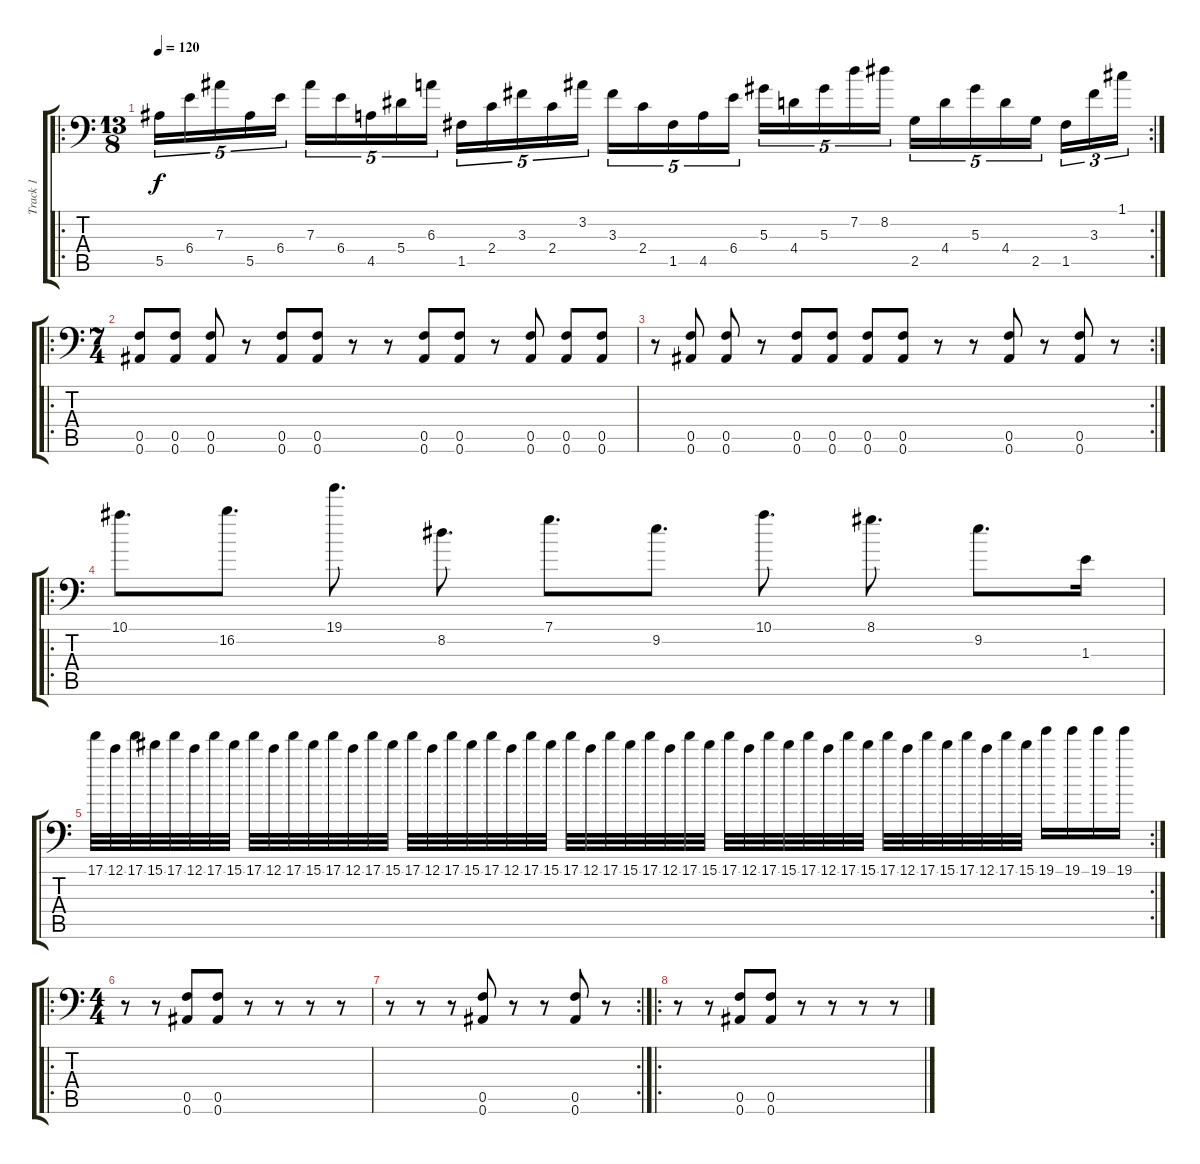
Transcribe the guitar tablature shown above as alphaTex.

\track ("Track 1" "Track 1") {instrument distortionguitar}
\staff {score tabs}
\tuning (C4 G3 Eb3 Bb2 F2 Bb1) {hide}
\ro
\rc 2
\ts (13 8)
\tempo 120
\clef f4
\ks c
5.5.16{tu (5 4) dy f} 6.4.16{tu (5 4)} 7.3.16{tu (5 4)} 5.5.16{tu (5 4)} 6.4.16{tu (5 4)} 7.3.16{tu (5 4)} 6.4.16{tu (5 4)} 4.5.16{tu (5 4)} 5.4.16{tu (5 4)} 6.3.16{tu (5 4)} 1.5.16{tu (5 4)} 2.4.16{tu (5 4)} 3.3.16{tu (5 4)} 2.4.16{tu (5 4)} 3.2.16{tu (5 4)} 3.3.16{tu (5 4)} 2.4.16{tu (5 4)} 1.5.16{tu (5 4)} 4.5.16{tu (5 4)} 6.4.16{tu (5 4)} 5.3.16{tu (5 4)} 4.4.16{tu (5 4)} 5.3.16{tu (5 4)} 7.2.16{tu (5 4)} 8.2.16{tu (5 4)} 2.5.16{tu (5 4)} 4.4.16{tu (5 4)} 5.3.16{tu (5 4)} 4.4.16{tu (5 4)} 2.5.16{tu (5 4)} 1.5.16{tu (3 2)} 3.3.16{tu (3 2)} 1.1.16{tu (3 2)} |
\ro
\ts (7 4)
(0.5 0.6).8 (0.5 0.6).8 (0.5 0.6).8 r.8 (0.5 0.6).8 (0.5 0.6).8 r.8 r.8 (0.5 0.6).8 (0.5 0.6).8 r.8 (0.5 0.6).8 (0.5 0.6).8 (0.5 0.6).8 |
\rc 2
r.8 (0.5 0.6).8 (0.5 0.6).8 r.8 (0.5 0.6).8 (0.5 0.6).8 (0.5 0.6).8 (0.5 0.6).8 r.8 r.8 (0.5 0.6).8 r.8 (0.5 0.6).8 r.8 |
\ro
10.1.8{d} 16.2.8{d} 19.1.8{d} 8.2.8{d} 7.1.8{d} 9.2.8{d} 10.1.8{d} 8.1.8{d} 9.2.8{d} 1.3.16 |
\rc 2
17.1.32 12.1.32 17.1.32 15.1.32 17.1.32 12.1.32 17.1.32 15.1.32 17.1.32 12.1.32 17.1.32 15.1.32 17.1.32 12.1.32 17.1.32 15.1.32 17.1.32 12.1.32 17.1.32 15.1.32 17.1.32 12.1.32 17.1.32 15.1.32 17.1.32 12.1.32 17.1.32 15.1.32 17.1.32 12.1.32 17.1.32 15.1.32 17.1.32 12.1.32 17.1.32 15.1.32 17.1.32 12.1.32 17.1.32 15.1.32 17.1.32 12.1.32 17.1.32 15.1.32 17.1.32 12.1.32 17.1.32 15.1.32 19.1.16 19.1.16 19.1.16 19.1.16 |
\ro
\ts (4 4)
r.8 r.8 (0.5 0.6).8 (0.5 0.6).8 r.8 r.8 r.8 r.8 |
\rc 2
r.8 r.8 r.8 (0.5 0.6).8 r.8 r.8 (0.5 0.6).8 r.8 |
\ro
r.8 r.8 (0.5 0.6).8 (0.5 0.6).8 r.8 r.8 r.8 r.8
